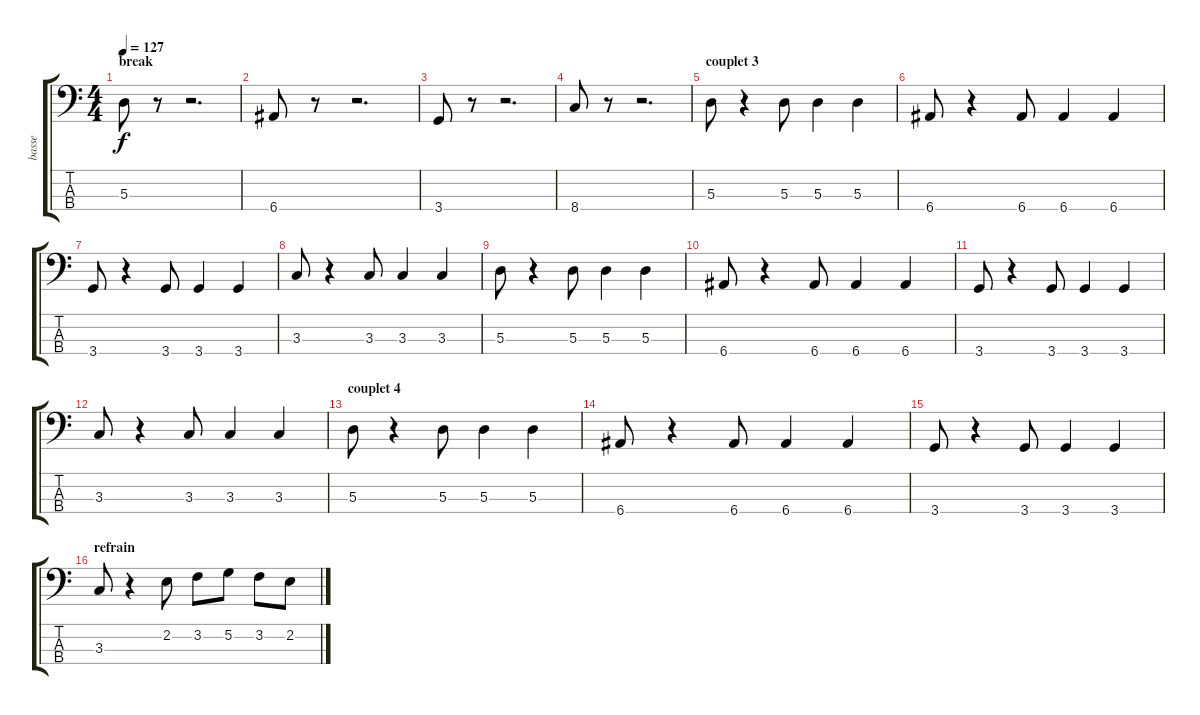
\track ("basse" "basse") {instrument fretlessbass}
\staff {score tabs}
\tuning (G2 D2 A1 E1) {hide}
\ts (4 4)
\section ("" "break")
\tempo 127
\clef f4
\ks c
5.3.8{dy f} r.8 r.2{d} |
6.4.8 r.8 r.2{d} |
3.4.8 r.8 r.2{d} |
8.4.8 r.8 r.2{d} |
\section ("" "couplet 3")
5.3.8 r.4 5.3.8 5.3.4 5.3.4 |
6.4.8 r.4 6.4.8 6.4.4 6.4.4 |
3.4.8 r.4 3.4.8 3.4.4 3.4.4 |
3.3.8 r.4 3.3.8 3.3.4 3.3.4 |
5.3.8 r.4 5.3.8 5.3.4 5.3.4 |
6.4.8 r.4 6.4.8 6.4.4 6.4.4 |
3.4.8 r.4 3.4.8 3.4.4 3.4.4 |
3.3.8 r.4 3.3.8 3.3.4 3.3.4 |
\section ("" "couplet 4")
5.3.8 r.4 5.3.8 5.3.4 5.3.4 |
6.4.8 r.4 6.4.8 6.4.4 6.4.4 |
3.4.8 r.4 3.4.8 3.4.4 3.4.4 |
\section ("" "refrain")
3.3.8 r.4 2.2.8 3.2.8 5.2.8 3.2.8 2.2.8
